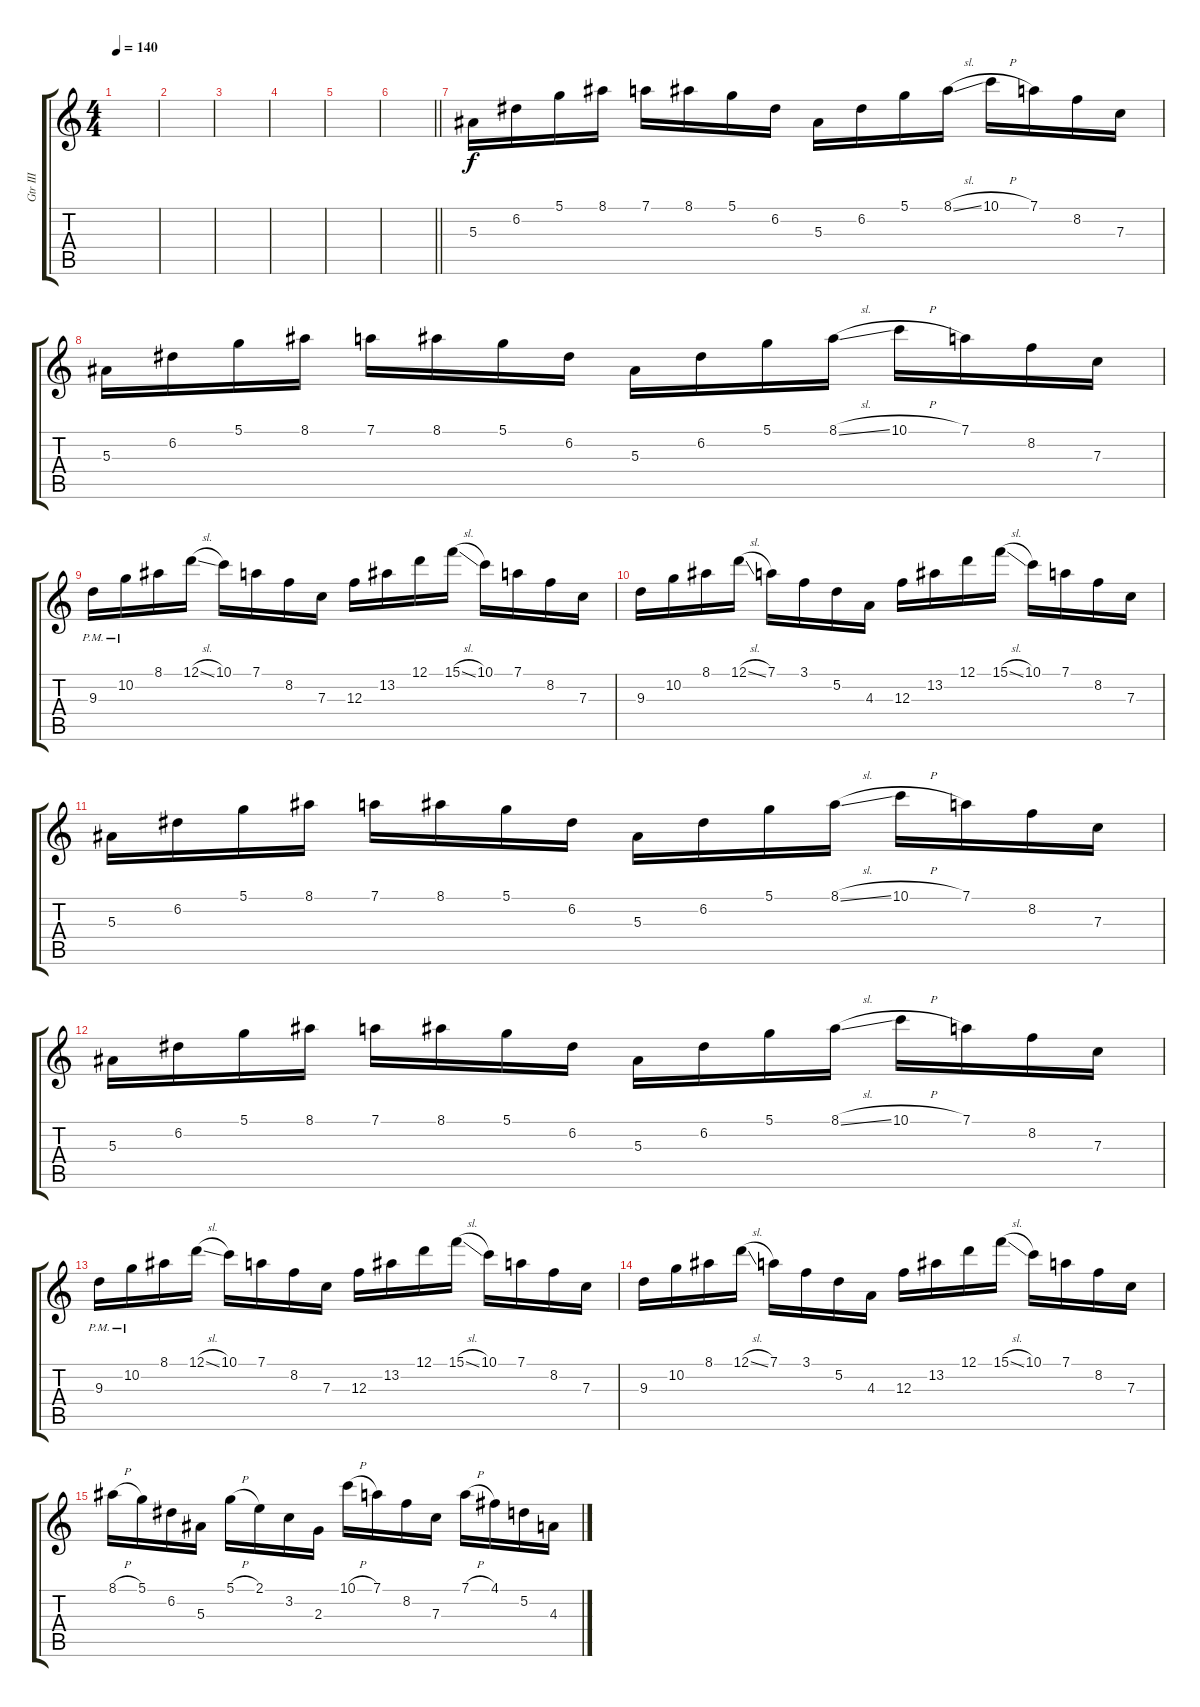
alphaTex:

\track ("Gtr III" "Gtr III") {instrument overdrivenguitar}
\staff {score tabs}
\tuning (D4 A3 F3 C3 G2 D2) {hide}
\ts (4 4)
\tempo 140
\clef g2
\ks c
|
|
|
|
|
\barLineRight lightlight
|
5.3.16 6.2.16 5.1.16 8.1.16 7.1.16 8.1.16 5.1.16 6.2.16 5.3.16 6.2.16 5.1.16 8.1{sl}.16 10.1{h}.16 7.1.16 8.2.16 7.3.16 |
5.3.16 6.2.16 5.1.16 8.1.16 7.1.16 8.1.16 5.1.16 6.2.16 5.3.16 6.2.16 5.1.16 8.1{sl}.16 10.1{h}.16 7.1.16 8.2.16 7.3.16 |
9.3{pm}.16 10.2{pm}.16 8.1.16 12.1{sl}.16 10.1.16 7.1.16 8.2.16 7.3.16 12.3.16 13.2.16 12.1.16 15.1{sl}.16 10.1.16 7.1.16 8.2.16 7.3.16 |
9.3.16 10.2.16 8.1.16 12.1{sl}.16 7.1.16 3.1.16 5.2.16 4.3.16 12.3.16 13.2.16 12.1.16 15.1{sl}.16 10.1.16 7.1.16 8.2.16 7.3.16 |
5.3.16 6.2.16 5.1.16 8.1.16 7.1.16 8.1.16 5.1.16 6.2.16 5.3.16 6.2.16 5.1.16 8.1{sl}.16 10.1{h}.16 7.1.16 8.2.16 7.3.16 |
5.3.16 6.2.16 5.1.16 8.1.16 7.1.16 8.1.16 5.1.16 6.2.16 5.3.16 6.2.16 5.1.16 8.1{sl}.16 10.1{h}.16 7.1.16 8.2.16 7.3.16 |
9.3{pm}.16 10.2{pm}.16 8.1.16 12.1{sl}.16 10.1.16 7.1.16 8.2.16 7.3.16 12.3.16 13.2.16 12.1.16 15.1{sl}.16 10.1.16 7.1.16 8.2.16 7.3.16 |
9.3.16 10.2.16 8.1.16 12.1{sl}.16 7.1.16 3.1.16 5.2.16 4.3.16 12.3.16 13.2.16 12.1.16 15.1{sl}.16 10.1.16 7.1.16 8.2.16 7.3.16 |
8.1{h}.16 5.1.16 6.2.16 5.3.16 5.1{h}.16 2.1.16 3.2.16 2.3.16 10.1{h}.16 7.1.16 8.2.16 7.3.16 7.1{h}.16 4.1.16 5.2.16 4.3.16
